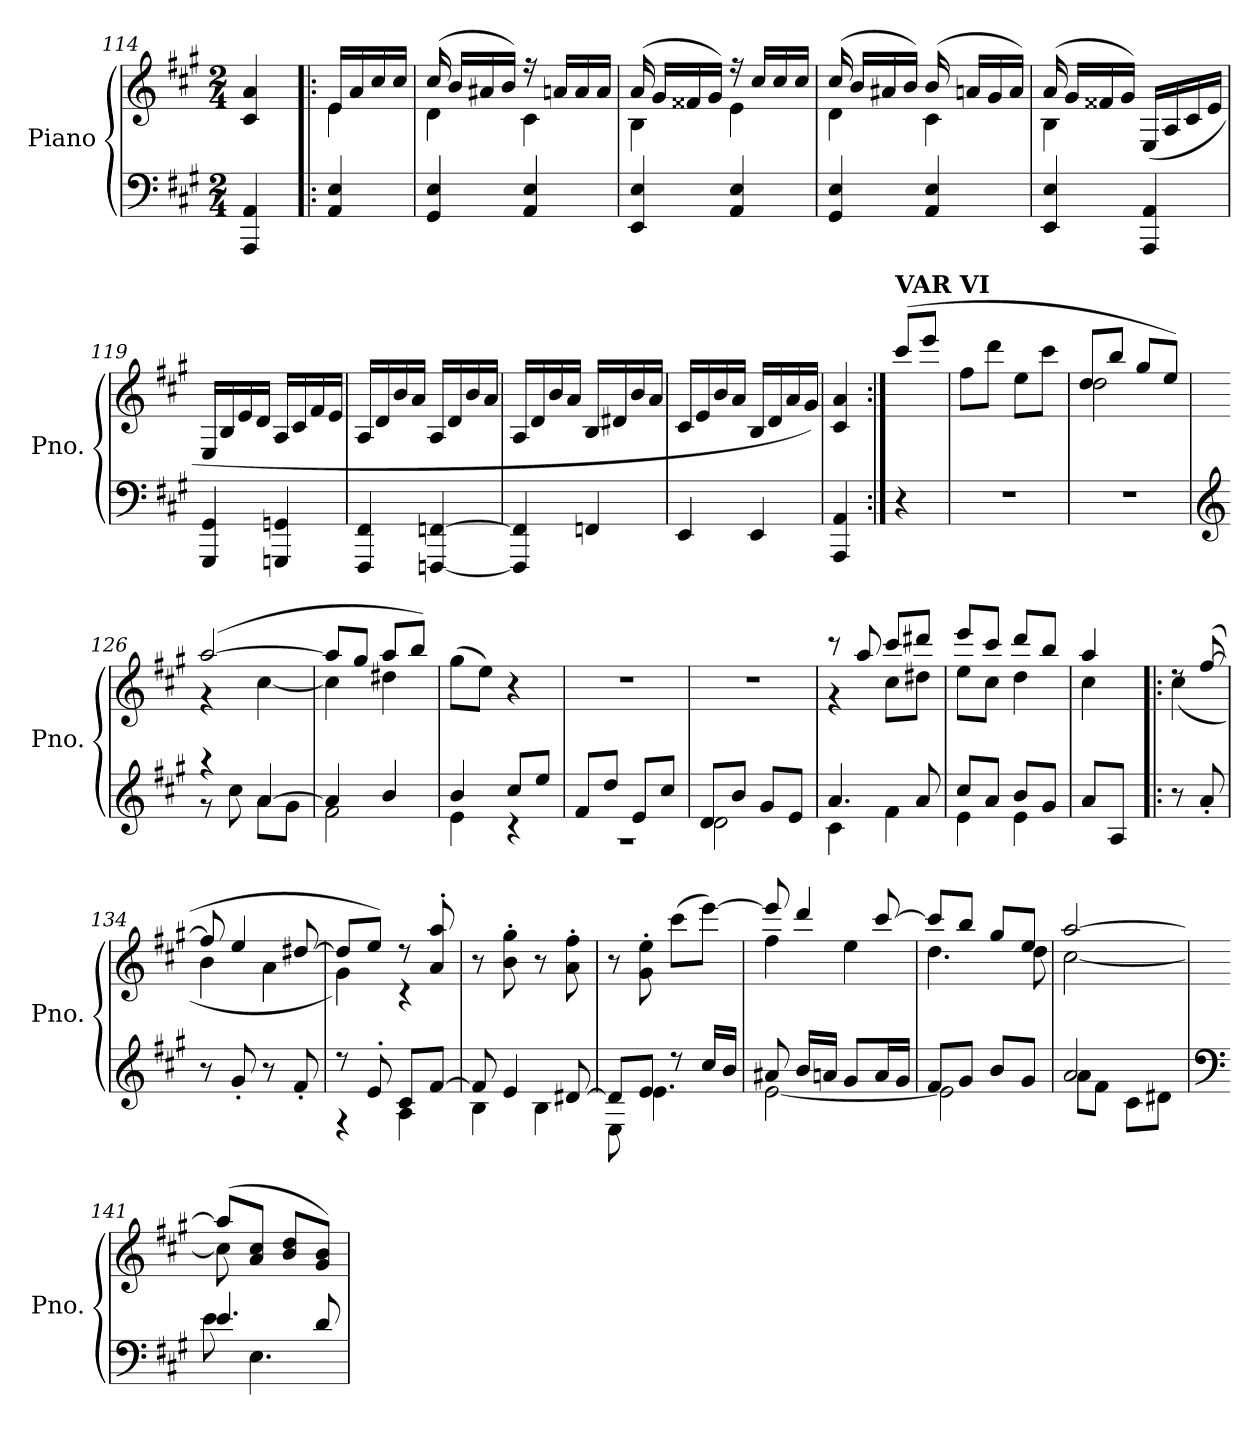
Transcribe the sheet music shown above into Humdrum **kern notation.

**kern	**kern
*part1	*part1
*staff2	*staff1
*I"Piano	*
*I'Pno.	*
*clefF4	*clefG2
*k[f#c#g#]	*k[f#c#g#]
*M2/4	*M2/4
=114	=114
4AAA/ 4AA/	4c#/ 4a/
=114X11!|:	=114X11!|:
*	*^
4AA/ 4E/	16e/LL	4e\
.	16a/	.
.	16cc#/	.
.	16cc#/JJ	.
=115	=115	=115
4GG#/ 4E/	(>16cc#/	4d\
.	16b/LL	.
.	16a#X/	.
.	16b/JJ)	.
4AA/ 4E/	16r	4c#\
.	16an/LL	.
.	16a/	.
.	16a/JJ	.
=116	=116	=116
4EE/ 4E/	(>16a/	4B\
.	16g#/LL	.
.	16f##X/	.
.	16g#/JJ)	.
4AA/ 4E/	16r	4e\
.	16cc#/LL	.
.	16cc#/	.
.	16cc#/JJ	.
=117	=117	=117
4GG#/ 4E/	(>16cc#/	4d\
.	16b/LL	.
.	16a#X/	.
.	16b/JJ)	.
4AA/ 4E/	(>16b/	4c#\
.	16an/LL	.
.	16g#/	.
.	16a/JJ)	.
=118	=118	=118
4EE/ 4E/	(>16a/	4B\
.	16g#/LL	.
.	16f##X/	.
.	16g#/JJ)	.
4AAA/ 4AA/	(>16E/LL	4ryy
.	16A/	.
.	16c#/	.
.	16e/JJ	.
*	*v	*v
=119	=119
4GGG#/ 4GG#/	16E/LL
.	16B/
.	16e/
.	16d/JJ
4GGGn/ 4GGn/	16A/LL
.	16c#/
.	16f#/
.	16e/JJ
=120	=120
4FFF#/ 4FF#/	16A/LL
.	16d/
.	16b/
.	16a/JJ
[4FFFn/ [4FFn/	16A/LL
.	16d/
.	16b/
.	16a/JJ
=121	=121
4FFF/] 4FF/]	16A/LL
.	16d/
.	16b/
.	16a/JJ
4FFn/	16B/LL
.	16d#X/
.	16b/
.	16a/JJ
=122	=122
4EE/	16c#/LL
.	16e/
.	16b/
.	16a/JJ
4EE/	16B/LL
.	16d/
.	16a/
.	16g#/JJ)
=123	=123
4AAA/ 4AA/	4c#/ 4a/
=123X12:|!	=123X12:|!
!	!LO:TX:a:B:t=VAR VI
4r	(>8ccc#/L
.	8eee/J
=124	=124
2r	8ff#\L
.	8ddd\J
.	8ee\L
.	8ccc#\J
=125	=125
*	*^
2r	8dd/L	2dd\
.	8bb/J	.
.	8gg#/L	.
.	8ee/J)	.
=126	=126	=126
*clefG2	*	*
*^	*	*
4r	8r	(>[2aa/	4r
.	8cc#\	.	.
[4a/	8a\L	.	[4cc#\
.	8g#\J	.	.
=127	=127	=127	=127
4a/]	2f#\	8aa/L]	4cc#\]
.	.	8gg#/J	.
4b/	.	8aa/L	4dd#X\
.	.	8bb/J)	.
*	*	*v	*v
=128	=128	=128
4b/	4e\	(>8gg#\L
.	.	8ee\J)
8cc#/L	4r	4r
8ee/J	.	.
=129	=129	=129
8f#/L	2r	2r
8dd/J	.	.
8e/L	.	.
8cc#/J	.	.
=130	=130	=130
8d/L	2d\	2r
8b/J	.	.
8g#/L	.	.
8e/J	.	.
=131	=131	=131
*	*	*^
4.a/	4c#\	8r	4r
.	.	8aa/	.
.	4f#\	8ccc#/L	8cc#\L
8a/	.	8ddd#X/J	8dd#X\J
=132	=132	=132	=132
8cc#/L	4e\	8eee/L	8ee\L
8a/J	.	8ccc#/J	8cc#\J
8b/L	4e\	8ddd/L	4dd\
8g#/J	.	8bb/J	.
*v	*v	*	*
=133	=133	=133
8a/L	4aa/	4cc#\
8A/J	.	.
=133X13!|:	=133X13!|:	=133X13!|:
8r	8rdd	(<4cc#\
8a'/	(>[8ff#/	.
=134	=134	=134
8r	8ff#/]	4b\
8g#'/	4ee/	.
8r	.	4a\
8f#'/	[8dd#X/	.
=135	=135	=135
*^	*	*
8r	4r	8dd#/L]	4g#\)
8e'/	.	8ee/J)	.
8c#/L	4A\	8r	4r
[8f#/J	.	8a/' 8aa/'	.
*	*	*v	*v
=136	=136	=136
8f#/]	4B\	8r
4e/	.	8b\' 8gg#\'
.	4B\	8r
[8d#X/	.	8a\' 8ff#\'
=137	=137	=137
8d#/L]	8E\	8r
8e/J	4.e\	8g#\' 8ee\'
8r	.	(>8ccc#\L
16cc#/LL	.	[8eee\J)
16b/JJ	.	.
=138	=138	=138
*	*	*^
8a#X/	[2e\	8eee/]	4ff#\
16b/LL	.	4ddd/	.
16an/JJ	.	.	.
8g#/L	.	.	4ee\
16a/L	.	[8ccc#/	.
16g#/JJ	.	.	.
=139	=139	=139	=139
8f#/L	2e\]	8ccc#/L]	4.dd\
8g#/J	.	8bb/J	.
8b/L	.	8gg#/L	.
8g#/J	.	8ee/J	8dd\
=140	=140	=140	=140
2a/	8a\L	[2aa/	[2cc#\
.	8f#\J	.	.
.	8c#\L	.	.
.	8d#X\J	.	.
=141	=141	=141	=141
*clefF4	*	*	*
4.e/	8e\	(>8aa/L]	8cc#\]
.	4.E\	8a/ 8cc#/J	4.ryy
.	.	8b/ 8dd/L	.
8d/	.	8g#/ 8b/J)	.
*v	*v	*	*
*	*v	*v
=	=
*-	*-
